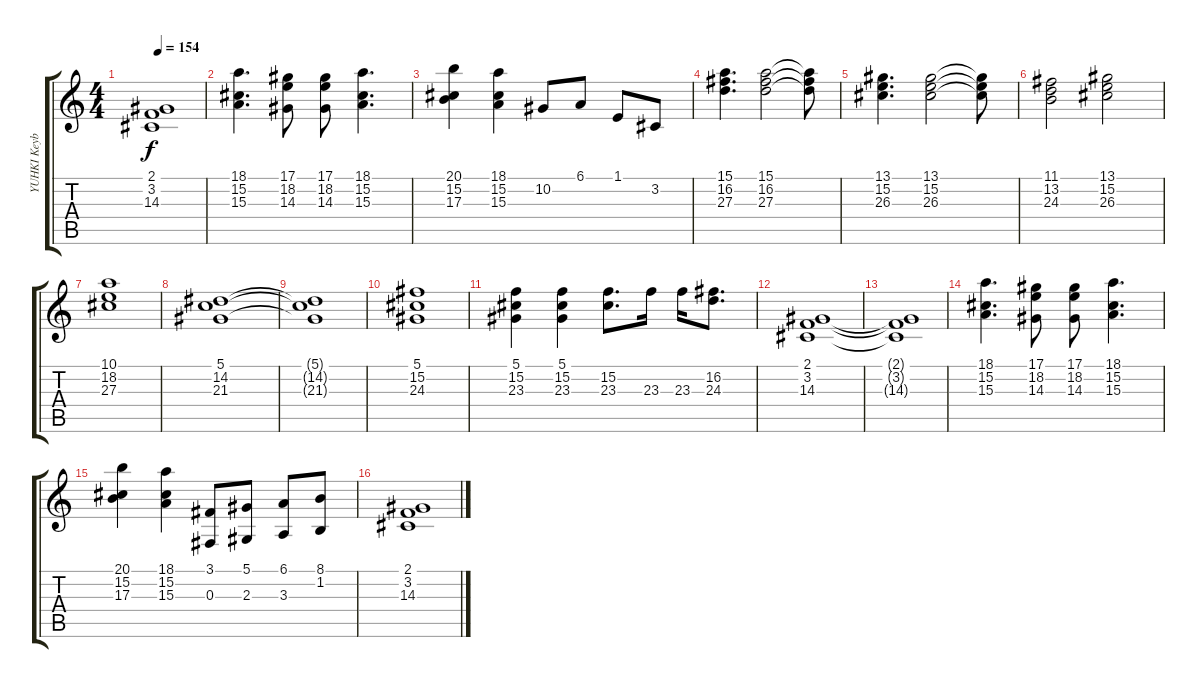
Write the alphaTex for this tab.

\track ("YUHKI Keyboard I" "YUHKI Keyb") {instrument stringensemble1}
\staff {score tabs}
\tuning (Eb4 Bb3 Gb3 Db3 Ab2 Eb2) {hide}
\ts (4 4)
\tempo 154
\clef g2
\ks c
(2.1{t} 3.2{t} 14.3{t}).1{dy f} |
(18.1 15.2 15.3).4{d} (17.1 18.2 14.3).8 (17.1 18.2 14.3).8 (18.1 15.2 15.3).4{d} |
(20.1 15.2 17.3).4 (18.1 15.2 15.3).4 10.2.8 6.1.8 1.1.8 3.2.8 |
(15.1 16.2 27.3).4{d} (15.1 16.2 27.3).2 (15.1{t} 16.2{t} 27.3{t}).8 |
(13.1 15.2 26.3).4{d} (13.1 15.2 26.3).2 (13.1{t} 15.2{t} 26.3{t}).8 |
(11.1 13.2 24.3).2 (13.1 15.2 26.3).2 |
(10.1 18.2 27.3).1 |
(5.1 14.2 21.3).1 |
(5.1{t} 14.2{t} 21.3{t}).1 |
(5.1 15.2 24.3).1 |
(5.1 15.2 23.3).4 (5.1 15.2 23.3).4 (15.2 23.3).8{d} 23.3.16 23.3.16 (16.2 24.3).8{d} |
(2.1 3.2 14.3).1 |
(2.1{t} 3.2{t} 14.3{t}).1 |
(18.1 15.2 15.3).4{d} (17.1 18.2 14.3).8 (17.1 18.2 14.3).8 (18.1 15.2 15.3).4{d} |
(20.1 15.2 17.3).4 (18.1 15.2 15.3).4 (3.1 0.3).8 (5.1 2.3).8 (6.1 3.3).8 (8.1 1.2).8 |
(2.1 3.2 14.3).1
